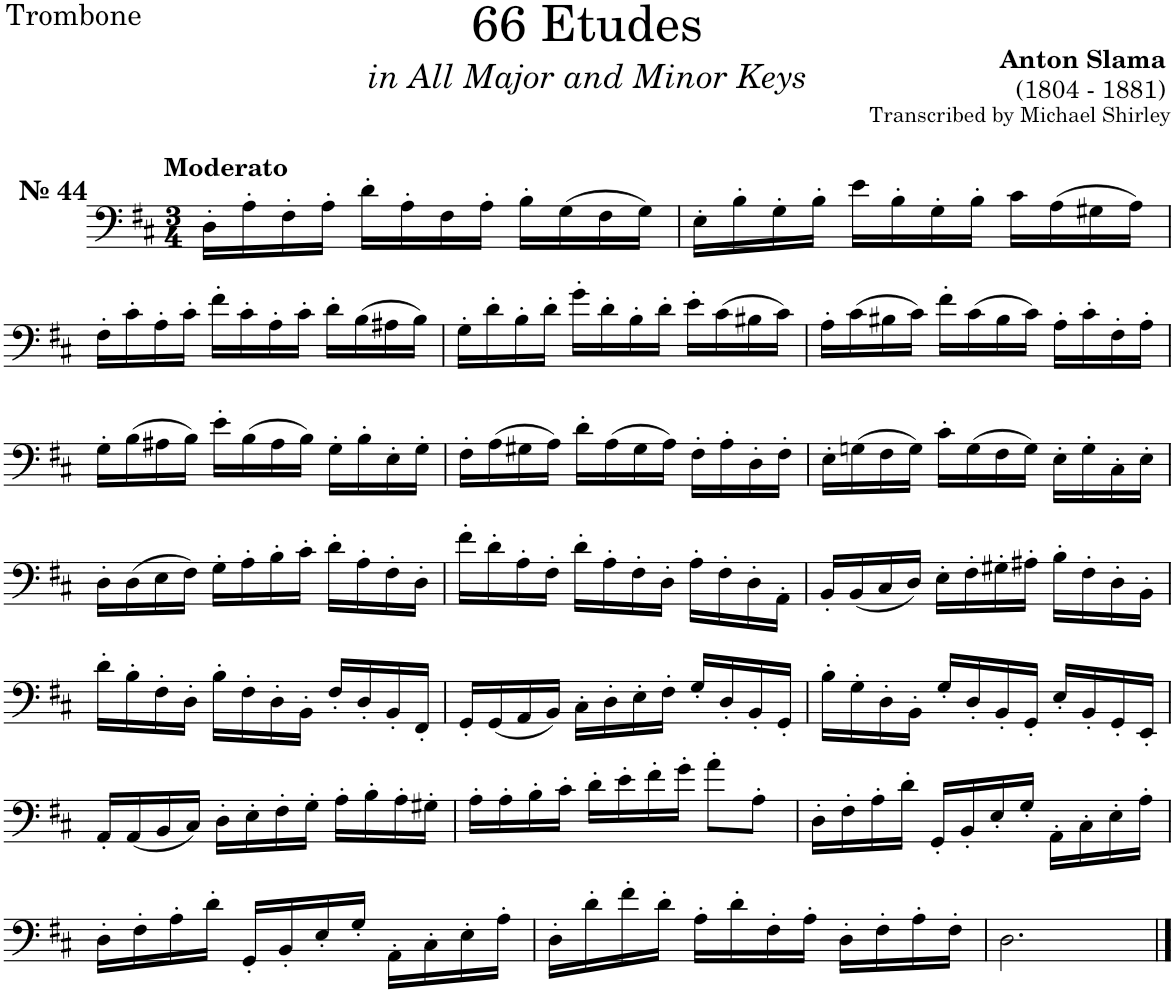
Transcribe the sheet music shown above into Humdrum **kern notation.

**kern
*part1
*staff1
*I"Trombone
*I'Tbn.
*clefF4
*k[f#c#]
*M3/4
=1
!LO:TX:a:B:t=№ 44
!LO:TX:a:B:t=Moderato
16D'\LL
16A'\
16F#'\
16A'\JJ
16d'\LL
16A'\
16F#\
16A'\JJ
16B'\LL
(>16G\
16F#\
16G\JJ)
=2
16E'\LL
16B'\
16G'\
16B'\JJ
16e\LL
16B'\
16G'\
16B'\JJ
16c#\LL
(>16A\
16G#X\
16A\JJ)
!!LO:LB:g=z
=3
16F#'\LL
16c#'\
16A'\
16c#'\JJ
16f#'\LL
16c#'\
16A'\
16c#'\JJ
16d'\LL
(>16B\
16A#X\
16B\JJ)
=4
16G'\LL
16d'\
16B'\
16d'\JJ
16g'\LL
16d'\
16B'\
16d'\JJ
16e'\LL
(>16c#\
16B#X\
16c#\JJ)
=5
16A'\LL
(>16c#\
16B#X\
16c#\JJ)
16f#'\LL
(>16c#\
16B#\
16c#\JJ)
16A'\LL
16c#'\
16F#'\
16A'\JJ
!!LO:LB:g=z
=6
16G'\LL
(>16B\
16A#X\
16B\JJ)
16e'\LL
(>16B\
16A#\
16B\JJ)
16G'\LL
16B'\
16E'\
16G'\JJ
=7
16F#'\LL
(>16A\
16G#X\
16A\JJ)
16d'\LL
(>16A\
16G#\
16A\JJ)
16F#'\LL
16A'\
16D'\
16F#'\JJ
=8
16E'\LL
(>16Gn\
16F#\
16G\JJ)
16c#'\LL
(>16G\
16F#\
16G\JJ)
16E'\LL
16G'\
16C#'\
16E'\JJ
!!LO:LB:g=z
=9
16D'\LL
(>16D\
16E\
16F#\JJ)
16G'\LL
16A'\
16B'\
16c#'\JJ
16d'\LL
16A'\
16F#'\
16D'\JJ
=10
16f#'\LL
16d'\
16A'\
16F#'\JJ
16d'\LL
16A'\
16F#'\
16D'\JJ
16A'\LL
16F#'\
16D'\
16AA'\JJ
=11
16BB'/LL
(<16BB/
16C#/
16D/JJ)
16E'\LL
16F#'\
16G#X'\
16A#X'\JJ
16B'\LL
16F#'\
16D'\
16BB'\JJ
!!LO:LB:g=z
=12
16d'\LL
16B'\
16F#'\
16D'\JJ
16B'\LL
16F#'\
16D'\
16BB'\JJ
16F#'/LL
16D'/
16BB'/
16FF#'/JJ
=13
16GG'/LL
(<16GG/
16AA/
16BB/JJ)
16C#'\LL
16D'\
16E'\
16F#'\JJ
16G'/LL
16D'/
16BB'/
16GG'/JJ
=14
16B'\LL
16G'\
16D'\
16BB'\JJ
16G'/LL
16D'/
16BB'/
16GG'/JJ
16E'/LL
16BB'/
16GG'/
16EE'/JJ
!!LO:LB:g=z
=15
16AA'/LL
(<16AA/
16BB/
16C#/JJ)
16D'\LL
16E'\
16F#'\
16G'\JJ
16A'\LL
16B'\
16A'\
16G#X'\JJ
=16
16A'\LL
16A'\
16B'\
16c#'\JJ
16d'\LL
16e'\
16f#'\
16g'\JJ
8a'\L
8A'\J
=17
16D'\LL
16F#'\
16A'\
16d'\JJ
16GG'/LL
16BB'/
16E'/
16G'/JJ
16AA'\LL
16C#'\
16E'\
16A'\JJ
!!LO:LB:g=z
=18
16D'\LL
16F#'\
16A'\
16d'\JJ
16GG'/LL
16BB'/
16E'/
16G'/JJ
16AA'\LL
16C#'\
16E'\
16A'\JJ
=19
16D'\LL
16d'\
16f#'\
16d'\JJ
16A'\LL
16d'\
16F#'\
16A'\JJ
16D'\LL
16F#'\
16A'\
16F#'\JJ
=20
2.D\
==
*-
